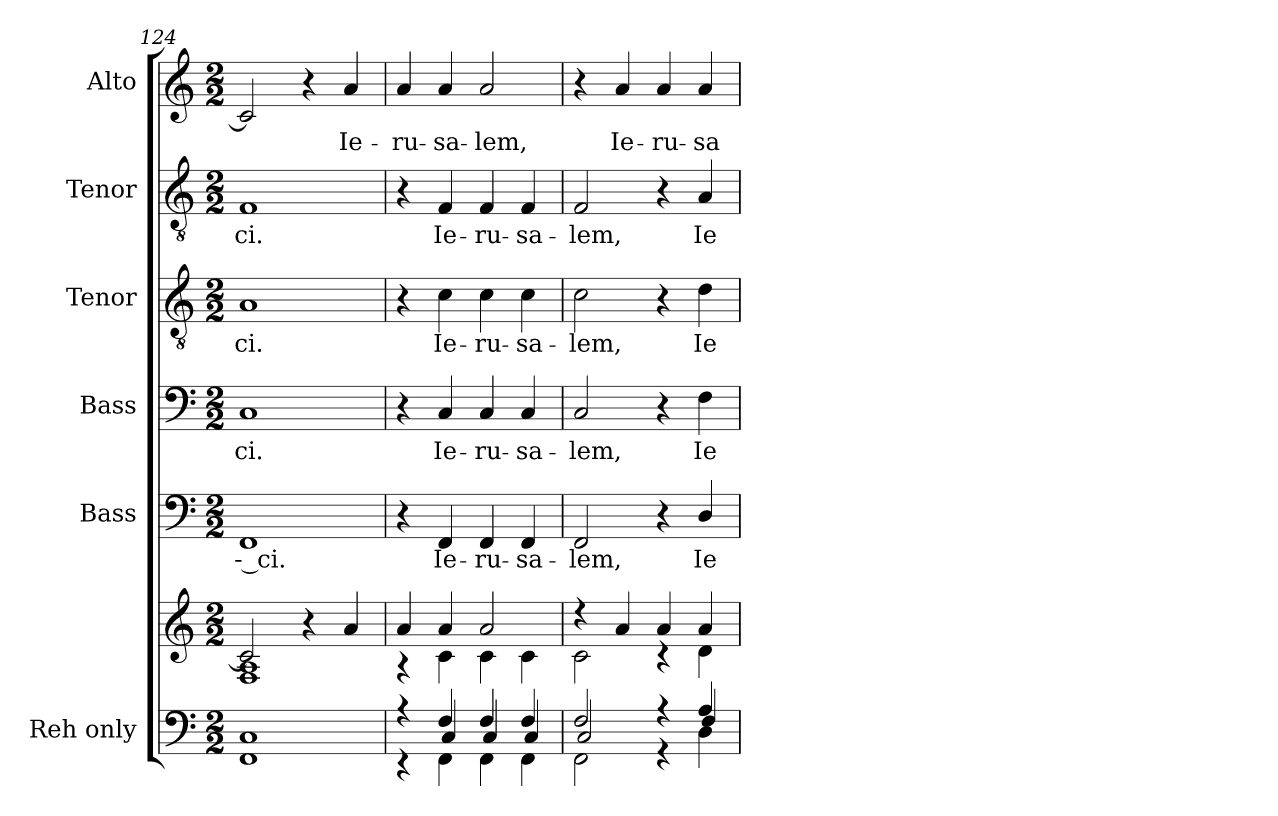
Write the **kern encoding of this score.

**kern	**kern	**kern	**text	**kern	**text	**kern	**text	**kern	**text	**kern	**text
*part6	*part6	*part5	*part5	*part4	*part4	*part3	*part3	*part2	*part2	*part1	*part1
*staff7	*staff6	*staff5	*staff5	*staff4	*staff4	*staff3	*staff3	*staff2	*staff2	*staff1	*staff1
*I"Reh only	*	*I"Bass	*	*I"Bass	*	*I"Tenor	*	*I"Tenor	*	*I"Alto	*
*	*	*I'B.	*	*I'B.	*	*I'T.	*	*I'T.	*	*I'A.	*
!!LO:PB:g=z
*clefF4	*clefG2	*clefF4	*	*clefF4	*	*clefGv2	*	*clefGv2	*	*clefG2	*
*	*	*	*	*	*	*ITrd7c12	*	*ITrd7c12	*	*	*
*k[]	*k[]	*k[]	*	*k[]	*	*k[]	*	*k[]	*	*k[]	*
*C:	*C:	*C:	*	*C:	*	*C:	*	*C:	*	*C:	*
*M2/2	*M2/2	*M2/2	*	*M2/2	*	*M2/2	*	*M2/2	*	*M2/2	*
=124	=124	=124	=124	=124	=124	=124	=124	=124	=124	=124	=124
*^	*^	*	*	*	*	*	*	*	*	*	*
*	*	*	*^	*	*	*	*	*	*	*	*	*	*
!	!	!	!	!	!	!LO:LY:b:color=#000000	!	!	!	!	!	!	!	!
!	!	!	!	!	!	!	!	!LO:LY:b:color=#000000	!	!	!	!	!	!
!	!	!	!	!	!	!	!	!	!	!LO:LY:b:color=#000000	!	!	!	!
!	!	!	!	!	!	!	!	!	!	!	!	!LO:LY:b:color=#000000	!	!
1Ci	1FFi	2ci/]	1Ai	1Fi	1FFi	-- ci.	1Ci	-ci.	1AAi	-ci.	1FFi	-ci.	2ci/]	.
.	.	4r	.	.	.	.	.	.	.	.	.	.	4r	.
!	!	!	!	!	!	!	!	!	!	!	!	!	!	!LO:LY:b:color=#000000
.	.	4ai/	.	.	.	.	.	.	.	.	.	.	4ai/	Ie-
=125	=125	=125	=125	=125	=125	=125	=125	=125	=125	=125	=125	=125	=125	=125
*	*^	*	*	*	*	*	*	*	*	*	*	*	*	*
!	!	!	!	!	!	!	!	!	!	!	!	!	!	!	!LO:LY:b:color=#000000
4ryy	4r	4r	4ai/	4r	4ryy	4r	.	4r	.	4r	.	4r	.	4ai/	-ru-
!	!	!	!	!	!	!	!LO:LY:b:color=#000000	!	!	!	!	!	!	!	!
!	!	!	!	!	!	!	!	!	!LO:LY:b:color=#000000	!	!	!	!	!	!
!	!	!	!	!	!	!	!	!	!	!	!LO:LY:b:color=#000000	!	!	!	!
!	!	!	!	!	!	!	!	!	!	!	!	!	!LO:LY:b:color=#000000	!	!
!	!	!	!	!	!	!	!	!	!	!	!	!	!	!	!LO:LY:b:color=#000000
4Fi/	4Ci/	4FFi\	4ai/	4ci\	2.ryy	4FFi/	Ie-	4Ci/	Ie-	4Ci\	Ie-	4FFi/	Ie-	4ai/	-sa-
!	!	!	!	!	!	!	!LO:LY:b:color=#000000	!	!	!	!	!	!	!	!
!	!	!	!	!	!	!	!	!	!LO:LY:b:color=#000000	!	!	!	!	!	!
!	!	!	!	!	!	!	!	!	!	!	!LO:LY:b:color=#000000	!	!	!	!
!	!	!	!	!	!	!	!	!	!	!	!	!	!LO:LY:b:color=#000000	!	!
!	!	!	!	!	!	!	!	!	!	!	!	!	!	!	!LO:LY:b:color=#000000
4Fi/	4Ci/	4FFi\	2ai/	4ci\	.	4FFi/	-ru-	4Ci/	-ru-	4Ci\	-ru-	4FFi/	-ru-	2ai/	-lem,
!	!	!	!	!	!	!	!LO:LY:b:color=#000000	!	!	!	!	!	!	!	!
!	!	!	!	!	!	!	!	!	!LO:LY:b:color=#000000	!	!	!	!	!	!
!	!	!	!	!	!	!	!	!	!	!	!LO:LY:b:color=#000000	!	!	!	!
!	!	!	!	!	!	!	!	!	!	!	!	!	!LO:LY:b:color=#000000	!	!
4Fi/	4Ci/	4FFi\	.	4ci\	.	4FFi/	-sa-	4Ci/	-sa-	4Ci\	-sa-	4FFi/	-sa-	.	.
=126	=126	=126	=126	=126	=126	=126	=126	=126	=126	=126	=126	=126	=126	=126	=126
!	!	!	!	!	!	!	!LO:LY:b:color=#000000	!	!	!	!	!	!	!	!
!	!	!	!	!	!	!	!	!	!LO:LY:b:color=#000000	!	!	!	!	!	!
!	!	!	!	!	!	!	!	!	!	!	!LO:LY:b:color=#000000	!	!	!	!
!	!	!	!	!	!	!	!	!	!	!	!	!	!LO:LY:b:color=#000000	!	!
2Fi/	2Ci/	2FFi\	4r	2ci\	2ryy	2FFi/	-lem,	2Ci/	-lem,	2Ci\	-lem,	2FFi/	-lem,	4r	.
!	!	!	!	!	!	!	!	!	!	!	!	!	!	!	!LO:LY:b:color=#000000
.	.	.	4ai/	.	.	.	.	.	.	.	.	.	.	4ai/	Ie-
!	!	!	!	!	!	!	!	!	!	!	!	!	!	!	!LO:LY:b:color=#000000
4ryy	4r	4r	4ai/	4r	4ryy	4r	.	4r	.	4r	.	4r	.	4ai/	-ru-
!	!	!	!	!	!	!	!LO:LY:b:color=#000000	!	!	!	!	!	!	!	!
!	!	!	!	!	!	!	!	!	!LO:LY:b:color=#000000	!	!	!	!	!	!
!	!	!	!	!	!	!	!	!	!	!	!LO:LY:b:color=#000000	!	!	!	!
!	!	!	!	!	!	!	!	!	!	!	!	!	!LO:LY:b:color=#000000	!	!
!	!	!	!	!	!	!	!	!	!	!	!	!	!	!	!LO:LY:b:color=#000000
4Ai/	4Fi/	4Di\	4ai/	4di\	4ryy	4Di/	Ie-	4Fi\	Ie-	4Di\	Ie-	4AAi/	Ie-	4ai/	-sa-
*v	*v	*v	*	*	*	*	*	*	*	*	*	*	*	*	*
*	*v	*v	*v	*	*	*	*	*	*	*	*	*	*
=	=	=	=	=	=	=	=	=	=	=	=
*-	*-	*-	*-	*-	*-	*-	*-	*-	*-	*-	*-
